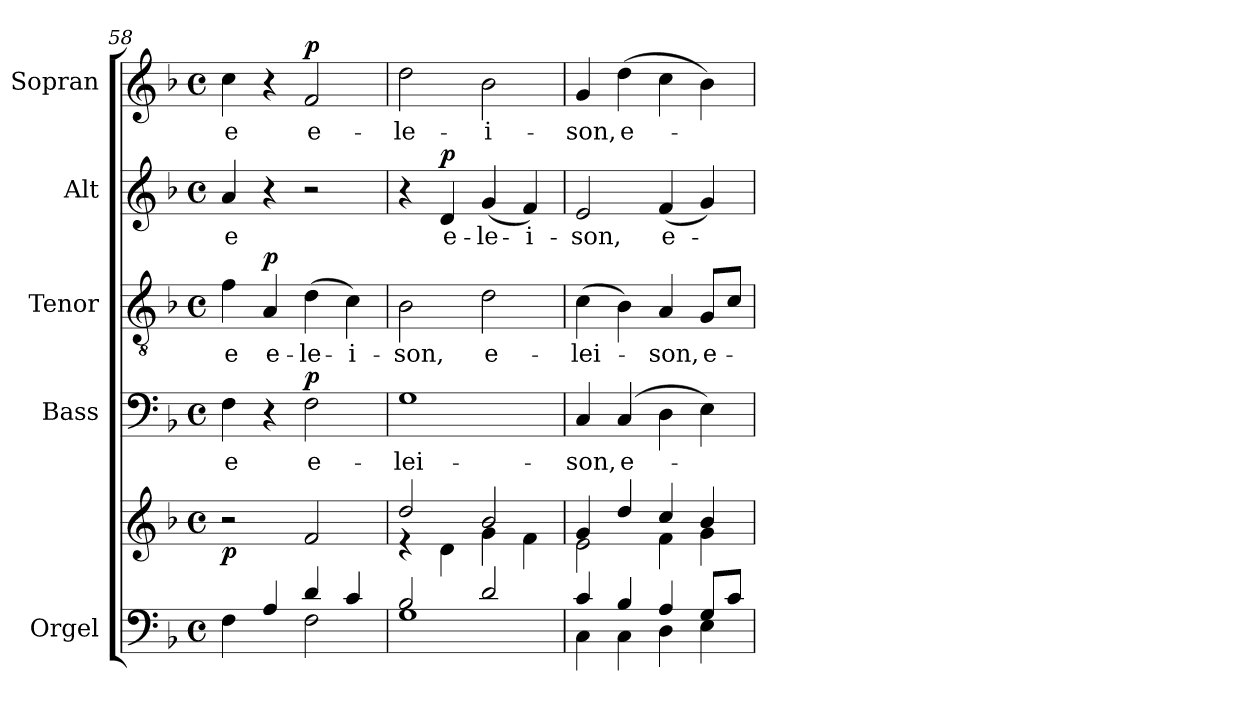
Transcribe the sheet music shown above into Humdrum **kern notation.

**kern	**kern	**dynam	**kern	**text	**dynam	**kern	**text	**dynam	**kern	**text	**dynam	**kern	**text	**dynam
*part5	*part5	*part5	*part4	*part4	*part4	*part3	*part3	*part3	*part2	*part2	*part2	*part1	*part1	*part1
*staff6	*staff5	*staff5/6	*staff4	*staff4	*staff4	*staff3	*staff3	*staff3	*staff2	*staff2	*staff2	*staff1	*staff1	*staff1
*I"Orgel	*	*	*I"Bass	*	*	*I"Tenor	*	*	*I"Alt	*	*	*I"Sopran	*	*
*I'Org.	*	*	*I'B.	*	*	*I'T.	*	*	*I'A.	*	*	*I'S.	*	*
*clefF4	*clefG2	*	*clefF4	*	*	*clefGv2	*	*	*clefG2	*	*	*clefG2	*	*
*k[b-]	*k[b-]	*	*k[b-]	*	*	*k[b-]	*	*	*k[b-]	*	*	*k[b-]	*	*
*F:	*F:	*	*F:	*	*	*F:	*	*	*F:	*	*	*F:	*	*
*M4/4	*M4/4	*	*M4/4	*	*	*M4/4	*	*	*M4/4	*	*	*M4/4	*	*
*met(c)	*met(c)	*	*met(c)	*	*	*met(c)	*	*	*met(c)	*	*	*met(c)	*	*
=58	=58	=58	=58	=58	=58	=58	=58	=58	=58	=58	=58	=58	=58	=58
*^	*	*	*	*	*	*	*	*	*	*	*	*	*	*
!	!	!	!LO:DY:b	!	!LO:LY:b	!	!	!LO:LY:b	!	!	!LO:LY:b	!	!	!LO:LY:b	!
4F\	2ryy	2r	p	4F\	-e	.	4f\	-e	.	4a/	-e	.	4cc\	-e	.
!	!	!	!	!	!	!	!	!LO:LY:b	!LO:DY:a	!	!	!	!	!	!
4A/	.	.	.	4r	.	.	4A/	e-	p	4r	.	.	4r	.	.
!	!	!	!	!	!LO:LY:b	!LO:DY:a	!	!LO:LY:b	!	!	!	!	!	!LO:LY:b	!LO:DY:a
4d/	2F\	2f/	.	2F\	e-	p	(>4d\	-le-	.	2r	.	.	2f/	e-	p
!	!	!	!	!	!	!	!	!LO:LY:b	!	!	!	!	!	!	!
4c/	.	.	.	.	.	.	4c\)	-i-	.	.	.	.	.	.	.
=59	=59	=59	=59	=59	=59	=59	=59	=59	=59	=59	=59	=59	=59	=59	=59
*	*	*^	*	*	*	*	*	*	*	*	*	*	*	*	*
!	!	!	!	!	!	!LO:LY:b	!	!	!LO:LY:b	!	!	!	!	!	!LO:LY:b	!
2B-/	1G	2dd/	4re	.	1G	-lei-	.	2B-\	-son,	.	4r	.	.	2dd\	-le-	.
!	!	!	!	!	!	!	!	!	!	!	!	!LO:LY:b	!LO:DY:a	!	!	!
.	.	.	4d\	.	.	.	.	.	.	.	4d/	e-	p	.	.	.
!	!	!	!	!	!	!	!	!	!LO:LY:b	!	!	!LO:LY:b	!	!	!LO:LY:b	!
2d/	.	2b-/	4g\	.	.	.	.	2d\	e-	.	(<4g/	-le-	.	2b-\	-i-	.
!	!	!	!	!	!	!	!	!	!	!	!	!LO:LY:b	!	!	!	!
.	.	.	4f\	.	.	.	.	.	.	.	4f/)	-i-	.	.	.	.
=60	=60	=60	=60	=60	=60	=60	=60	=60	=60	=60	=60	=60	=60	=60	=60	=60
!	!	!	!	!	!	!LO:LY:b	!	!	!LO:LY:b	!	!	!LO:LY:b	!	!	!LO:LY:b	!
4c/	4C\	4g/	2e\	.	4C/	-son,	.	(>4c\	-lei-	.	2e/	-son,	.	4g/	-son,	.
!	!	!	!	!	!	!LO:LY:b	!	!	!	!	!	!	!	!	!LO:LY:b	!
4B-/	4C\	4dd/	.	.	(4C/	e-	.	4B-\)	.	.	.	.	.	(>4dd\	e-	.
!	!	!	!	!	!	!	!	!	!LO:LY:b	!	!	!LO:LY:b	!	!	!	!
4A/	4D\	4cc/	4f\	.	4D\	.	.	4A/	-son,	.	(<4f/	e-	.	4cc\	.	.
!	!	!	!	!	!	!	!	!	!LO:LY:b	!	!	!	!	!	!	!
8G/L	4E\	4b-/	4g\	.	4E\)	.	.	8G/L	e-	.	4g/)	.	.	4b-\)	.	.
8c/J	.	.	.	.	.	.	.	8c/J	.	.	.	.	.	.	.	.
*v	*v	*	*	*	*	*	*	*	*	*	*	*	*	*	*	*
*	*v	*v	*	*	*	*	*	*	*	*	*	*	*	*	*
=	=	=	=	=	=	=	=	=	=	=	=	=	=	=
*-	*-	*-	*-	*-	*-	*-	*-	*-	*-	*-	*-	*-	*-	*-
